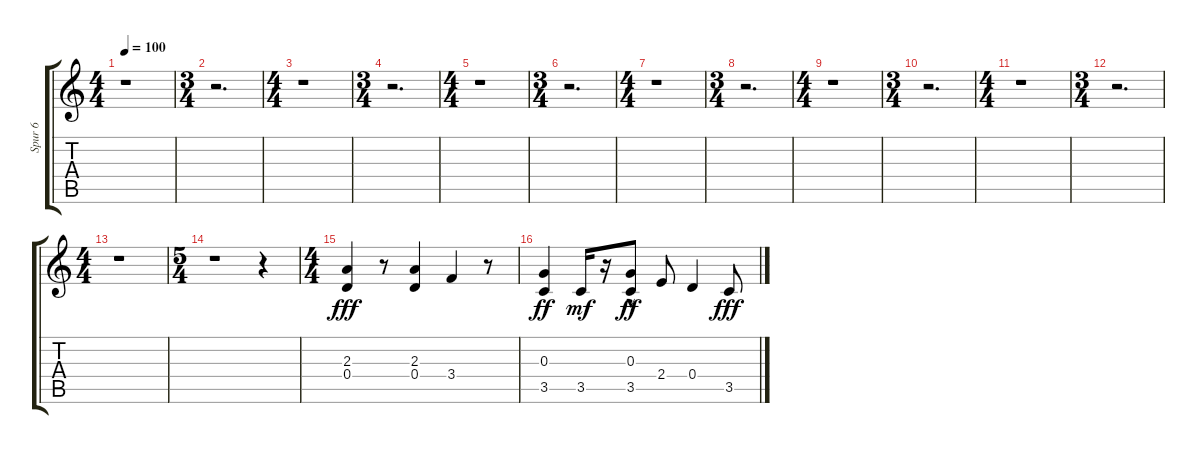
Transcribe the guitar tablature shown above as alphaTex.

\track ("Spur 6" "Spur 6") {instrument electricguitarclean}
\staff {score tabs}
\tuning (E4 B3 G3 D3 A2 E2) {hide}
\ts (4 4)
\tempo 100
\clef g2
\ks c
r.1{dy ff} |
\ts (3 4)
r.2{d} |
\ts (4 4)
r.1 |
\ts (3 4)
r.2{d} |
\ts (4 4)
r.1 |
\ts (3 4)
r.2{d} |
\ts (4 4)
r.1 |
\ts (3 4)
r.2{d} |
\ts (4 4)
r.1 |
\ts (3 4)
r.2{d} |
\ts (4 4)
r.1 |
\ts (3 4)
r.2{d} |
\ts (4 4)
r.1 |
\ts (5 4)
r.1 r.4 |
\ts (4 4)
(2.3 0.4).4{dy fff} r.8 (2.3 0.4).4 3.4.4 r.8 |
(0.3 3.5).4{dy ff} 3.5.16{dy mf} r.16 (0.3{hac} 3.5).8{dy ff} 2.4.8 0.4.4 3.5.8{dy fff}
